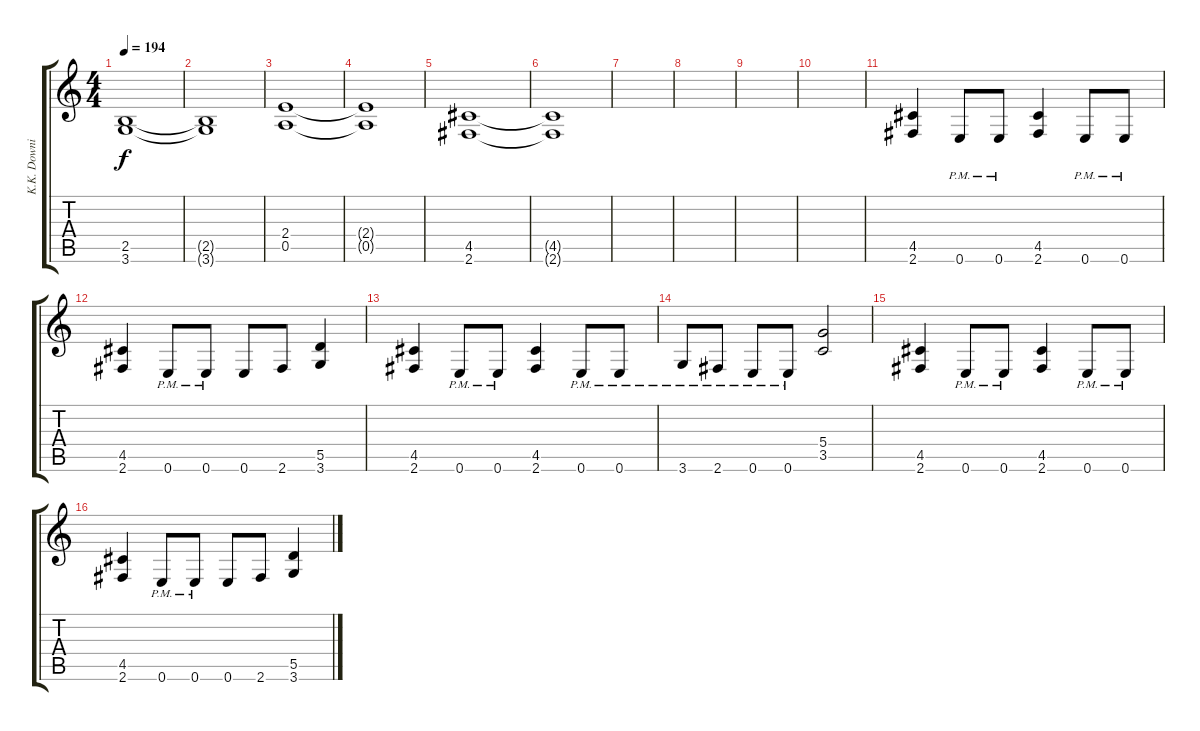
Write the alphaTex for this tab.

\track ("K.K. Downing" "K.K. Downi") {instrument distortionguitar}
\staff {score tabs}
\tuning (E4 B3 G3 D3 A2 E2) {hide}
\ts (4 4)
\tempo 194
\clef g2
\ks c
(2.5 3.6).1{dy f} |
(2.5{t} 3.6{t}).1 |
(2.4 0.5).1 |
(2.4{t} 0.5{t}).1 |
(4.5 2.6).1 |
(4.5{t} 2.6{t}).1 |
|
|
|
|
(4.5 2.6).4 0.6{pm}.8 0.6{pm}.8 (4.5 2.6).4 0.6{pm}.8 0.6{pm}.8 |
(4.5 2.6).4 0.6{pm}.8 0.6{pm}.8 0.6.8 2.6.8 (5.5 3.6).4 |
(4.5 2.6).4 0.6{pm}.8 0.6{pm}.8 (4.5 2.6).4 0.6{pm}.8 0.6{pm}.8 |
3.6{pm}.8 2.6{pm}.8 0.6{pm}.8 0.6{pm}.8 (5.4 3.5).2 |
(4.5 2.6).4 0.6{pm}.8 0.6{pm}.8 (4.5 2.6).4 0.6{pm}.8 0.6{pm}.8 |
(4.5 2.6).4 0.6{pm}.8 0.6{pm}.8 0.6.8 2.6.8 (5.5 3.6).4
